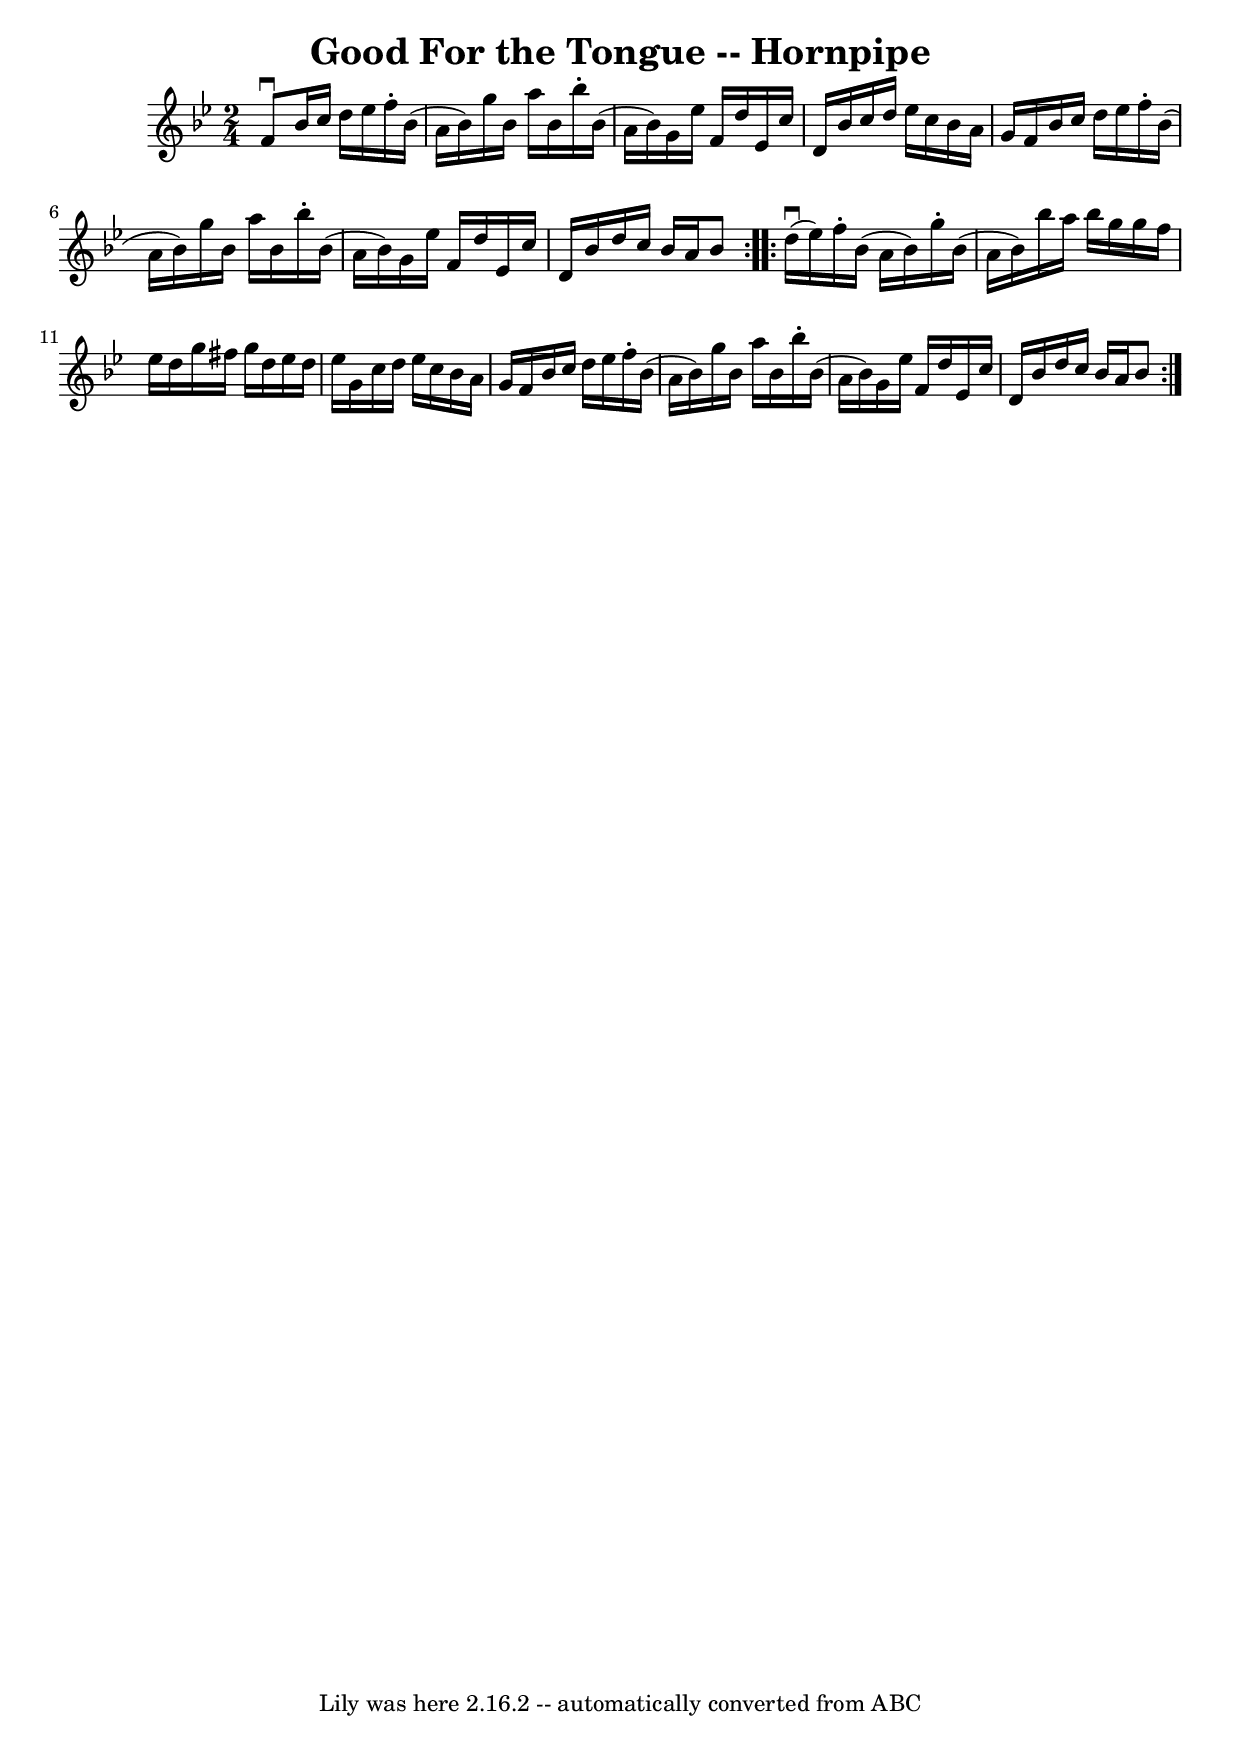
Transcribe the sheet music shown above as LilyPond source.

\version "2.16.2"
\include "Mammoth.ily"
\header {
  %% book = "Cole's 1000 Fiddle Tunes"
  crossRefNumber = "1"
  footnotes = ""
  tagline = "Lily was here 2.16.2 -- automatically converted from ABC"
  title = "Good For the Tongue -- Hornpipe"

}
voicedefault =  {



  \repeat volta 2 {

    \time 2/4 
    \key bes \major f'8^\downbow |
    bes'16 c''16 d''16   
    ees''16 f''16-. bes'16 (a'16 bes'16) |
    g''16 bes'16 
    a''16 bes'16 bes''16-. bes'16 (a'16 bes'16) |
    
    g'16 ees''16 f'16 d''16 ees'16 c''16 d'16 bes'16  |
    
    c''16 d''16 ees''16 c''16 bes'16 a'16 g'16 f'16  
    |
    bes'16 c''16 d''16 ees''16 f''16-. bes'16 (a'16  
    bes'16) |
    g''16 bes'16 a''16 bes'16 bes''16-.   
    bes'16 (a'16 bes'16) |
    g'16 ees''16 f'16 d''16    
    ees'16 c''16 d'16 bes'16  |
    d''16 c''16 bes'16 a'16  
    bes'8  
  }     
  \repeat volta 2 {
    d''16 (^\downbow ees''16) |
    
    f''16-. bes'16 (a'16 bes'16) g''16-. bes'16 (a'16 bes'16 
    ) |
    bes''16 a''16 bes''16 g''16 g''16 f''16    
    ees''16 d''16  |
    g''16 fis''16 g''16 d''16 ees''16    
    d''16 ees''16 g'16  |
    c''16 d''16 ees''16 c''16    
    bes'16 a'16 g'16 f'16  |
    bes'16 c''16 d''16    
    ees''16 f''16-. bes'16 (a'16 bes'16) |
    g''16 bes'16  
    a''16 bes'16 bes''16-. bes'16 (a'16 bes'16) |
    g'16 
    ees''16 f'16 d''16 ees'16 c''16 d'16 bes'16  |
    
    d''16 c''16 bes'16 a'16 bes'8  
  }   

}

\score{
  <<

    \context Staff="default"
    {
      \voicedefault 
      
    }

  >>
  \layout {
    
  }
  \midi {
  }

}
